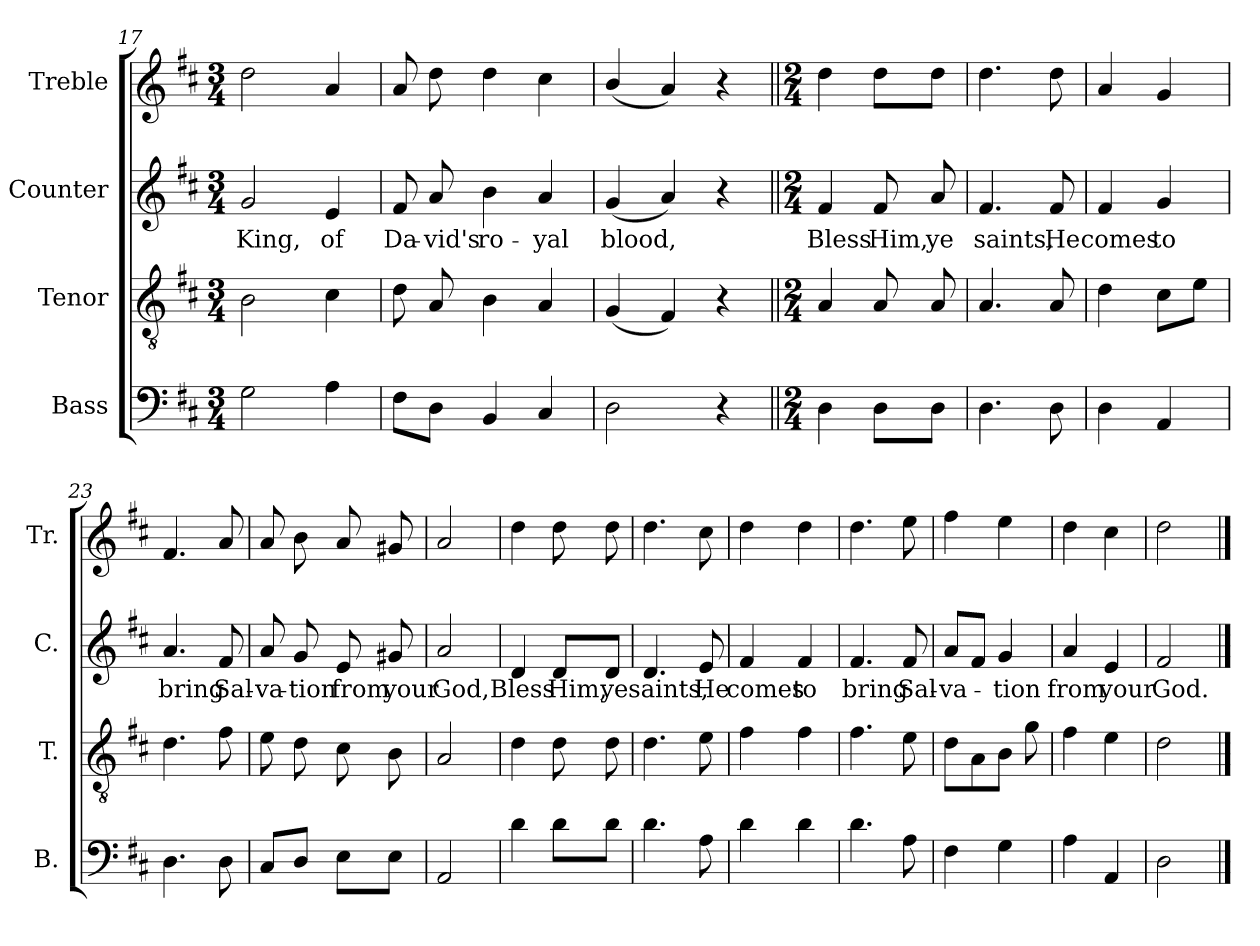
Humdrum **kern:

**kern	**kern	**kern	**text	**kern
*part4	*part3	*part2	*part2	*part1
*staff4	*staff3	*staff2	*staff2	*staff1
*I"Bass	*I"Tenor	*I"Counter	*	*I"Treble
*I'B.	*I'T.	*I'C.	*	*I'Tr.
!!LO:LB:g=z
*clefF4	*clefGv2	*clefG2	*	*clefG2
*k[f#c#]	*k[f#c#]	*k[f#c#]	*	*k[f#c#]
*M3/4	*M3/4	*M3/4	*	*M3/4
=17	=17	=17	=17	=17
2G\	2B\	2g/	King,	2dd\
4A\	4c#\	4e/	of	4a/
=18	=18	=18	=18	=18
8F#\L	8d\	8f#/	Da-	8a/
8D\J	8A/	8a/	-vid's	8dd\
4BB/	4B\	4b\	ro-	4dd\
4C#/	4A/	4a/	-yal	4cc#\
=19	=19	=19	=19	=19
2D\	(4G/	(4g/	blood,	(4b/
.	4F#/)	4a/)	.	4a/)
4r	4r	4r	.	4r
=20||	=20||	=20||	=20||	=20||
*M2/4	*M2/4	*M2/4	*	*M2/4
4D\	4A/	4f#/	Bless	4dd\
8D\L	8A/	8f#/	Him,	8dd\L
8D\J	8A/	8a/	ye	8dd\J
=21	=21	=21	=21	=21
4.D\	4.A/	4.f#/	saints,	4.dd\
8D\	8A/	8f#/	He	8dd\
=22	=22	=22	=22	=22
4D\	4d\	4f#/	comes	4a/
4AA/	8c#\L	4g/	to	4g/
.	8e\J	.	.	.
=23	=23	=23	=23	=23
4.D\	4.d\	4.a/	bring	4.f#/
8D\	8f#\	8f#/	Sal-	8a/
!!LO:LB:g=z
=24	=24	=24	=24	=24
8C#/L	8e\	8a/	-va-	8a/
8D/J	8d\	8g/	-tion	8b\
8E\L	8c#\	8e/	from	8a/
8E\J	8B\	8g#X/	your	8g#X/
=25	=25	=25	=25	=25
2AA/	2A/	2a/	God,	2a/
=26	=26	=26	=26	=26
4d\	4d\	4d/	Bless	4dd\
8d\L	8d\	8d/L	Him,	8dd\
8d\J	8d\	8d/J	ye	8dd\
=27	=27	=27	=27	=27
4.d\	4.d\	4.d/	saints,	4.dd\
8A\	8e\	8e/	He	8cc#\
=28	=28	=28	=28	=28
4d\	4f#\	4f#/	comes	4dd\
4d\	4f#\	4f#/	to	4dd\
=29	=29	=29	=29	=29
4.d\	4.f#\	4.f#/	bring	4.dd\
8A\	8e\	8f#/	Sal-	8ee\
=30	=30	=30	=30	=30
4F#\	8d\L	8a/L	-va-	4ff#\
.	8A\	8f#/J	.	.
4G\	8B\J	4g/	-tion	4ee\
.	8g\	.	.	.
=31	=31	=31	=31	=31
4A\	4f#\	4a/	from	4dd\
4AA/	4e\	4e/	your	4cc#\
=32	=32	=32	=32	=32
2D\	2d\	2f#/	God.	2dd\
==	==	==	==	==
*-	*-	*-	*-	*-
